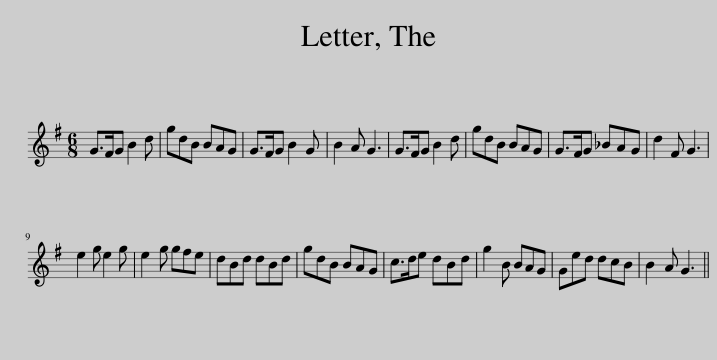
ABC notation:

X:1
L:1/8
M:6/8
I:linebreak $
K:G
V:1 treble
V:1
 G>FG B2 d | gdB BAG | G>FG B2 G | B2 A G3 | G>FG B2 d | %5
 gdB BAG | G>FG _BAG | d2 F G3 |$ e2 g e2 g | e2 g gfe | %10
 dBd dBd | gdB BAG | c>de dBd | g2 B BAG | Ged dcB | %15
 B2 A G3 || %16
